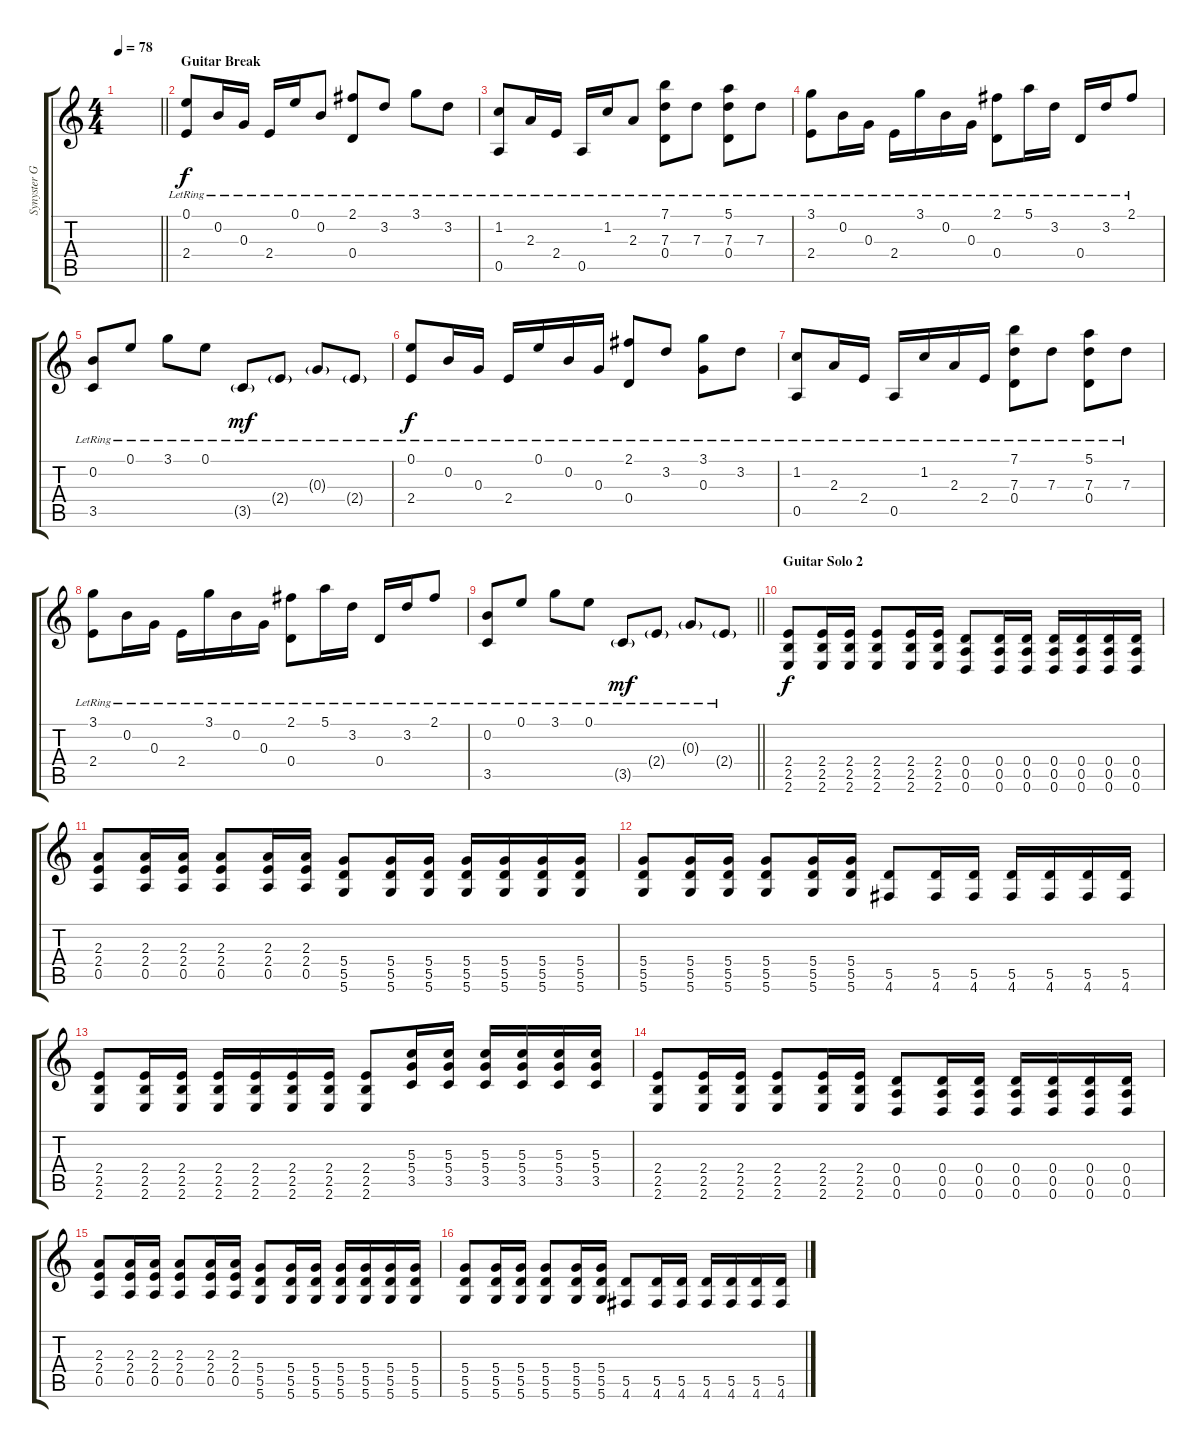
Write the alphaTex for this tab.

\track ("Synyster Gates El." "Synyster G") {instrument electricguitarclean}
\staff {score tabs}
\tuning (E4 B3 G3 D3 A2 D2) {hide}
\ts (4 4)
\tempo 78
\clef g2
\barLineRight lightlight
\ks c
|
\section ("" "Guitar Break")
(0.1{lr} 2.4{lr}).8 0.2{lr}.16 0.3{lr}.16 2.4{lr}.16 0.1{lr}.16 0.2{lr}.8 (2.1{lr} 0.4{lr}).8 3.2{lr}.8 3.1{lr}.8 3.2{lr}.8 |
(1.2{lr} 0.5{lr}).8 2.3{lr}.16 2.4{lr}.16 0.5{lr}.16 1.2{lr}.16 2.3{lr}.8 (7.1{lr} 7.3{lr} 0.4{lr}).8 7.3{lr}.8 (5.1{lr} 7.3{lr} 0.4{lr}).8 7.3{lr}.8 |
(3.1{lr} 2.4{lr}).8 0.2{lr}.16 0.3{lr}.16 2.4{lr}.16 3.1{lr}.16 0.2{lr}.16 0.3{lr}.16 (2.1{lr} 0.4{lr}).8 5.1{lr}.16 3.2{lr}.16 0.4{lr}.16 3.2{lr}.16 2.1{lr}.8 |
(0.2{lr} 3.5{lr}).8 0.1{lr}.8 3.1{lr}.8 0.1{lr}.8 3.5{g lr}.8{dy mf} 2.4{g lr}.8 0.3{g lr}.8 2.4{g lr}.8 |
(0.1{lr} 2.4{lr}).8{dy f} 0.2{lr}.16 0.3{lr}.16 2.4{lr}.16 0.1{lr}.16 0.2{lr}.16 0.3{lr}.16 (2.1{lr} 0.4{lr}).8 3.2{lr}.8 (3.1{lr} 0.3{lr}).8 3.2{lr}.8 |
(1.2{lr} 0.5{lr}).8 2.3{lr}.16 2.4{lr}.16 0.5{lr}.16 1.2{lr}.16 2.3{lr}.16 2.4{lr}.16 (7.1{lr} 7.3{lr} 0.4{lr}).8 7.3{lr}.8 (5.1{lr} 7.3{lr} 0.4{lr}).8 7.3{lr}.8 |
(3.1{lr} 2.4{lr}).8 0.2{lr}.16 0.3{lr}.16 2.4{lr}.16 3.1{lr}.16 0.2{lr}.16 0.3{lr}.16 (2.1{lr} 0.4{lr}).8 5.1{lr}.16 3.2{lr}.16 0.4{lr}.16 3.2{lr}.16 2.1{lr}.8 |
\barLineRight lightlight
(0.2{lr} 3.5{lr}).8 0.1{lr}.8 3.1{lr}.8 0.1{lr}.8 3.5{g lr}.8{dy mf} 2.4{g lr}.8 0.3{g lr}.8 2.4{g lr}.8 |
\section ("" "Guitar Solo 2")
(2.4 2.5 2.6).8{dy f volume 12 instrument distortionguitar} (2.4 2.5 2.6).16 (2.4 2.5 2.6).16 (2.4 2.5 2.6).8 (2.4 2.5 2.6).16 (2.4 2.5 2.6).16 (0.4 0.5 0.6).8 (0.4 0.5 0.6).16 (0.4 0.5 0.6).16 (0.4 0.5 0.6).16 (0.4 0.5 0.6).16 (0.4 0.5 0.6).16 (0.4 0.5 0.6).16 |
(2.3 2.4 0.5).8 (2.3 2.4 0.5).16 (2.3 2.4 0.5).16 (2.3 2.4 0.5).8 (2.3 2.4 0.5).16 (2.3 2.4 0.5).16 (5.4 5.5 5.6).8 (5.4 5.5 5.6).16 (5.4 5.5 5.6).16 (5.4 5.5 5.6).16 (5.4 5.5 5.6).16 (5.4 5.5 5.6).16 (5.4 5.5 5.6).16 |
(5.4 5.5 5.6).8 (5.4 5.5 5.6).16 (5.4 5.5 5.6).16 (5.4 5.5 5.6).8 (5.4 5.5 5.6).16 (5.4 5.5 5.6).16 (5.5 4.6).8 (5.5 4.6).16 (5.5 4.6).16 (5.5 4.6).16 (5.5 4.6).16 (5.5 4.6).16 (5.5 4.6).16 |
(2.4 2.5 2.6).8 (2.4 2.5 2.6).16 (2.4 2.5 2.6).16 (2.4 2.5 2.6).16 (2.4 2.5 2.6).16 (2.4 2.5 2.6).16 (2.4 2.5 2.6).16 (2.4 2.5 2.6).8 (5.3 5.4 3.5).16 (5.3 5.4 3.5).16 (5.3 5.4 3.5).16 (5.3 5.4 3.5).16 (5.3 5.4 3.5).16 (5.3 5.4 3.5).16 |
(2.4 2.5 2.6).8 (2.4 2.5 2.6).16 (2.4 2.5 2.6).16 (2.4 2.5 2.6).8 (2.4 2.5 2.6).16 (2.4 2.5 2.6).16 (0.4 0.5 0.6).8 (0.4 0.5 0.6).16 (0.4 0.5 0.6).16 (0.4 0.5 0.6).16 (0.4 0.5 0.6).16 (0.4 0.5 0.6).16 (0.4 0.5 0.6).16 |
(2.3 2.4 0.5).8 (2.3 2.4 0.5).16 (2.3 2.4 0.5).16 (2.3 2.4 0.5).8 (2.3 2.4 0.5).16 (2.3 2.4 0.5).16 (5.4 5.5 5.6).8 (5.4 5.5 5.6).16 (5.4 5.5 5.6).16 (5.4 5.5 5.6).16 (5.4 5.5 5.6).16 (5.4 5.5 5.6).16 (5.4 5.5 5.6).16 |
(5.4 5.5 5.6).8 (5.4 5.5 5.6).16 (5.4 5.5 5.6).16 (5.4 5.5 5.6).8 (5.4 5.5 5.6).16 (5.4 5.5 5.6).16 (5.5 4.6).8 (5.5 4.6).16 (5.5 4.6).16 (5.5 4.6).16 (5.5 4.6).16 (5.5 4.6).16 (5.5 4.6).16
